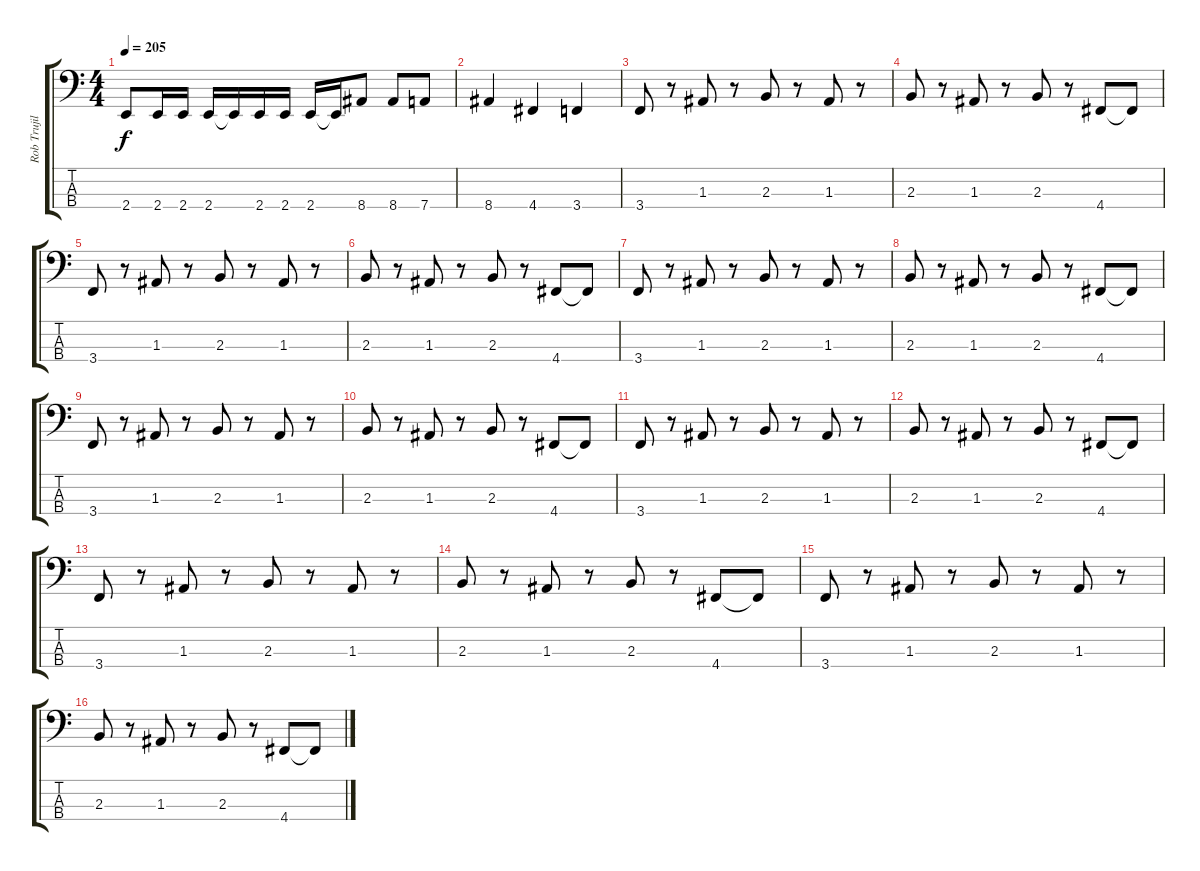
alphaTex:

\track ("Rob Trujillo" "Rob Trujil") {instrument electricbasspick}
\staff {score tabs}
\tuning (G2 D2 A1 D1) {hide}
\ts (4 4)
\tempo 205
\clef f4
\ks c
2.4.8{dy f} 2.4.16 2.4.16 2.4.16 2.4{t}.16 2.4.16 2.4.16 2.4.16 2.4{t}.16 8.4.8 8.4.8 7.4.8 |
8.4.4 4.4.4 3.4.4 |
3.4.8 r.8 1.3.8 r.8 2.3.8 r.8 1.3.8 r.8 |
2.3.8 r.8 1.3.8 r.8 2.3.8 r.8 4.4.8 4.4{t}.8 |
3.4.8 r.8 1.3.8 r.8 2.3.8 r.8 1.3.8 r.8 |
2.3.8 r.8 1.3.8 r.8 2.3.8 r.8 4.4.8 4.4{t}.8 |
3.4.8 r.8 1.3.8 r.8 2.3.8 r.8 1.3.8 r.8 |
2.3.8 r.8 1.3.8 r.8 2.3.8 r.8 4.4.8 4.4{t}.8 |
3.4.8 r.8 1.3.8 r.8 2.3.8 r.8 1.3.8 r.8 |
2.3.8 r.8 1.3.8 r.8 2.3.8 r.8 4.4.8 4.4{t}.8 |
3.4.8 r.8 1.3.8 r.8 2.3.8 r.8 1.3.8 r.8 |
2.3.8 r.8 1.3.8 r.8 2.3.8 r.8 4.4.8 4.4{t}.8 |
3.4.8 r.8 1.3.8 r.8 2.3.8 r.8 1.3.8 r.8 |
2.3.8 r.8 1.3.8 r.8 2.3.8 r.8 4.4.8 4.4{t}.8 |
3.4.8 r.8 1.3.8 r.8 2.3.8 r.8 1.3.8 r.8 |
2.3.8 r.8 1.3.8 r.8 2.3.8 r.8 4.4.8 4.4{t}.8
